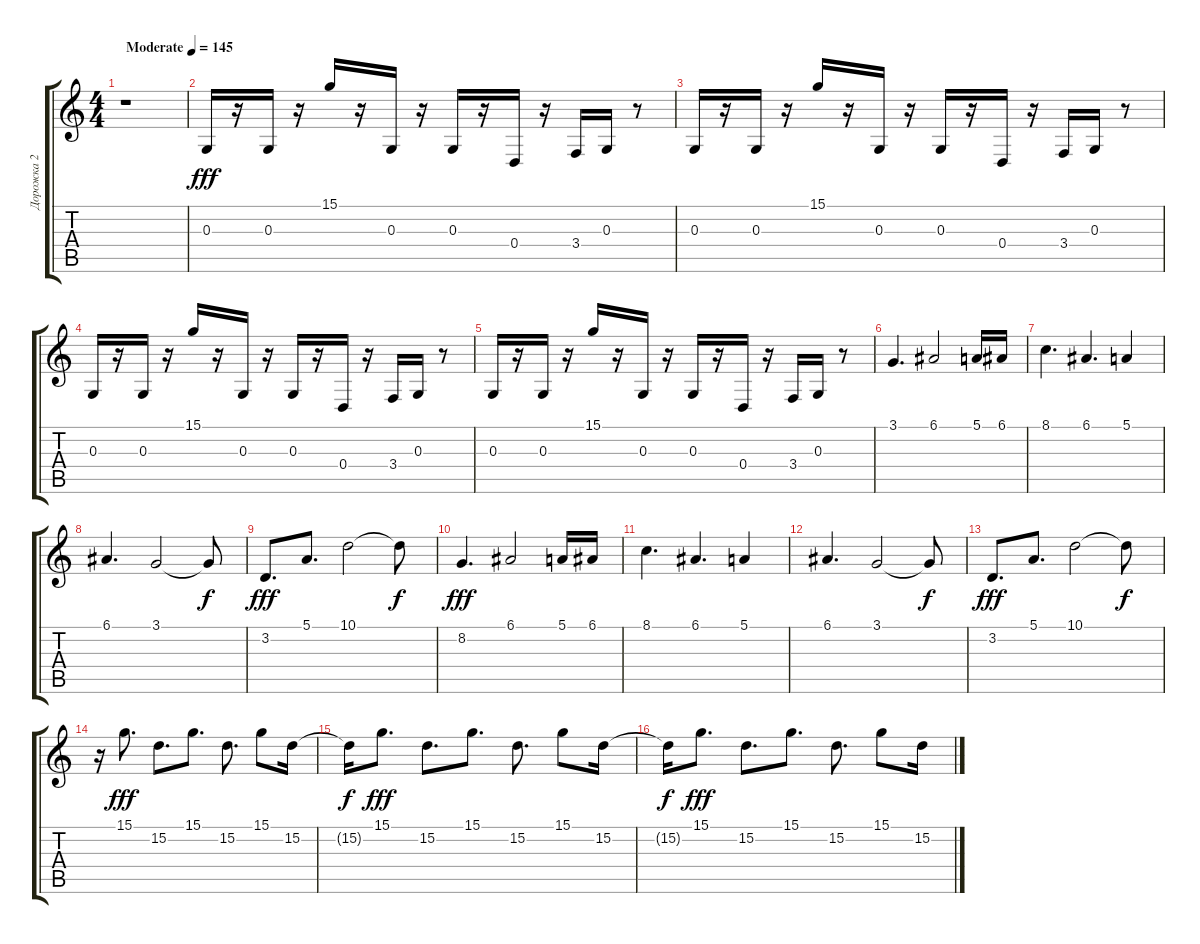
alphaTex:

\track ("Дорожка 2" "Дорожка 2") {instrument lead2sawtooth}
\staff {score tabs}
\tuning (E4 B3 G3 D3 A2 E2) {hide}
\ts (4 4)
\tempo (145 "Moderate")
\clef g2
\ks c
r.1{dy fff instrument lead2sawtooth} |
0.3.16 r.16 0.3.16 r.16 15.1.16 r.16 0.3.16 r.16 0.3.16 r.16 0.4.16 r.16 3.4.16 0.3.16 r.8 |
0.3.16 r.16 0.3.16 r.16 15.1.16 r.16 0.3.16 r.16 0.3.16 r.16 0.4.16 r.16 3.4.16 0.3.16 r.8 |
0.3.16 r.16 0.3.16 r.16 15.1.16 r.16 0.3.16 r.16 0.3.16 r.16 0.4.16 r.16 3.4.16 0.3.16 r.8 |
0.3.16 r.16 0.3.16 r.16 15.1.16 r.16 0.3.16 r.16 0.3.16 r.16 0.4.16 r.16 3.4.16 0.3.16 r.8 |
3.1.4{d} 6.1.2 5.1.16 6.1.16 |
8.1.4{d} 6.1.4{d} 5.1.4 |
6.1.4{d} 3.1.2 3.1{t}.8{dy f} |
3.2.8{d dy fff} 5.1.8{d} 10.1.2 10.1{t}.8{dy f} |
8.2.4{d dy fff} 6.1.2 5.1.16 6.1.16 |
8.1.4{d} 6.1.4{d} 5.1.4 |
6.1.4{d} 3.1.2 3.1{t}.8{dy f} |
3.2.8{d dy fff} 5.1.8{d} 10.1.2 10.1{t}.8{dy f} |
r.16 15.1.8{d dy fff volume 12} 15.2.8{d volume 7} 15.1.8{d} 15.2.8{d} 15.1.8 15.2.16 |
15.2{t}.16{dy f} 15.1.8{d dy fff volume 12} 15.2.8{d volume 7} 15.1.8{d} 15.2.8{d} 15.1.8 15.2.16 |
15.2{t}.16{dy f} 15.1.8{d dy fff volume 12} 15.2.8{d volume 7} 15.1.8{d} 15.2.8{d} 15.1.8 15.2.16
